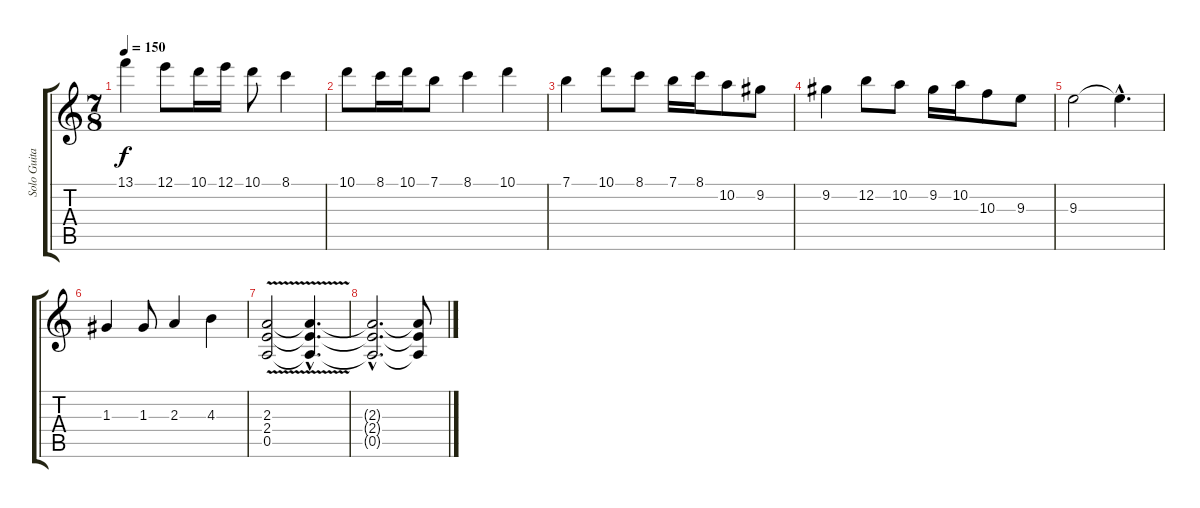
\track ("Solo Guitar" "Solo Guita") {instrument electricguitarclean}
\staff {score tabs}
\tuning (E4 B3 G3 D3 A2 E2) {hide}
\ts (7 8)
\tempo 150
\clef g2
\ks c
13.1.4{dy f} 12.1.8 10.1.16 12.1.16 10.1.8 8.1.4 |
10.1.8 8.1.16 10.1.16 7.1.8 8.1.4 10.1.4 |
7.1.4 10.1.8 8.1.8 7.1.16 8.1.16 10.2.8 9.2.8 |
9.2.4 12.2.8 10.2.8 9.2.16 10.2.16 10.3.8 9.3.8 |
9.3.2 9.3{hac t}.4{d} |
1.3.4 1.3.8 2.3.4 4.3.4 |
(2.3{v} 2.4{v} 0.5{v}).2 (2.3{hac t} 2.4{hac t} 0.5{hac t}).4{d} |
(2.3{hac t} 2.4{hac t} 0.5{hac t}).2{d} (2.3{t} 2.4{t} 0.5{t}).8
